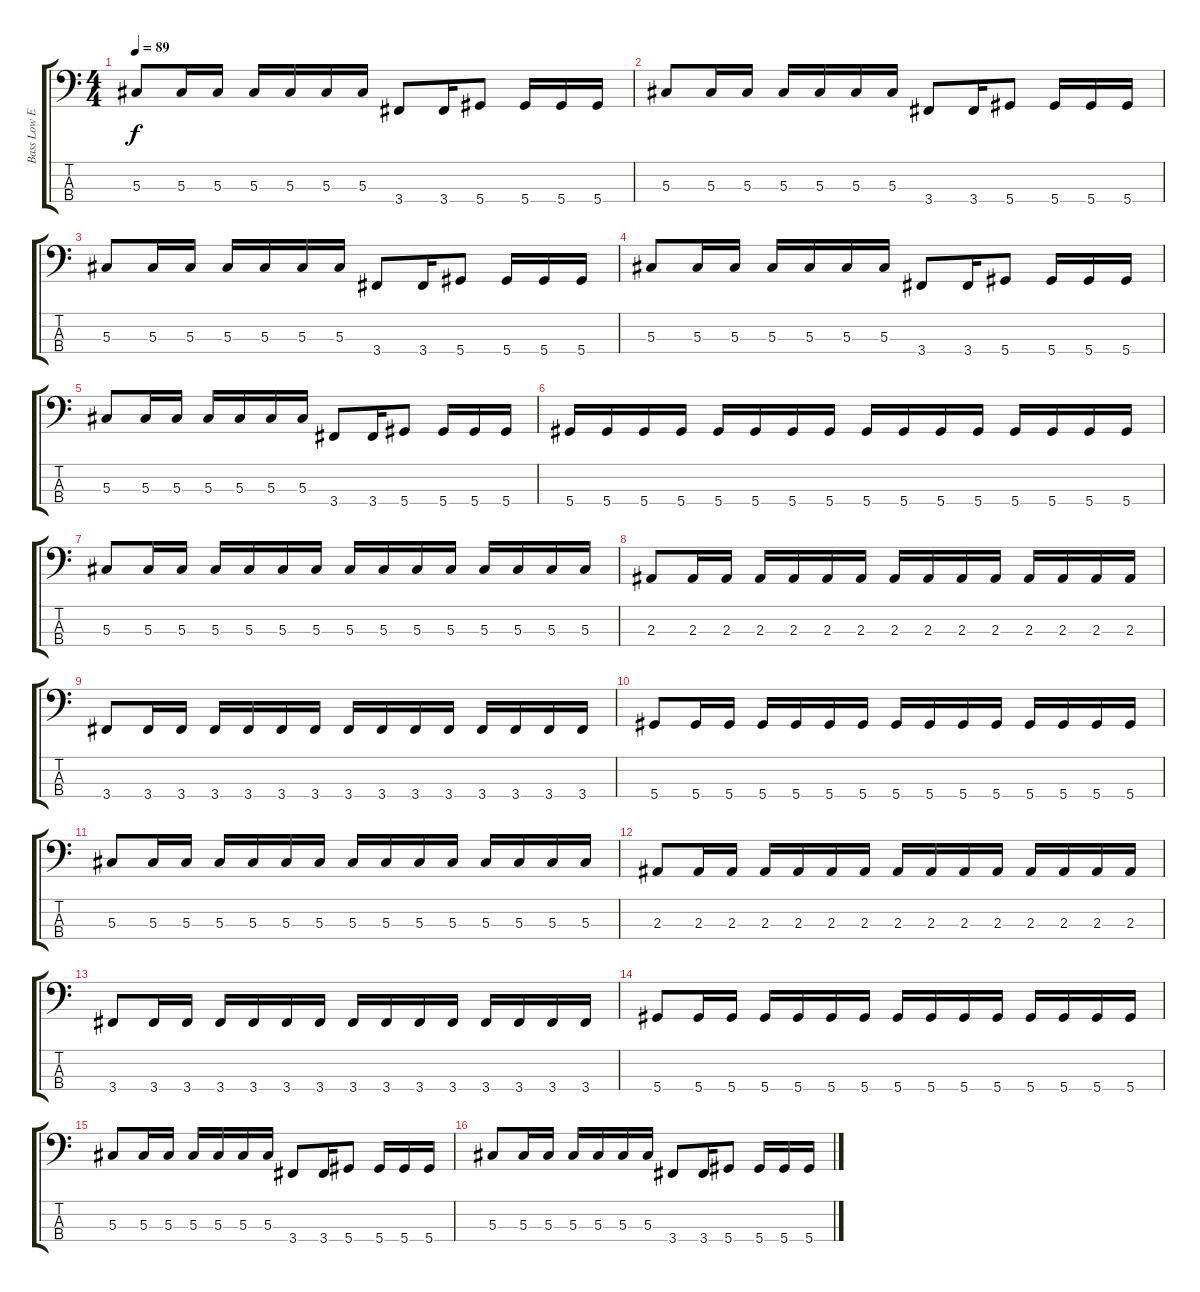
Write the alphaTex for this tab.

\track ("Bass Low End" "Bass Low E") {instrument electricbassfinger}
\staff {score tabs}
\tuning (Gb2 Db2 Ab1 Eb1) {hide}
\ts (4 4)
\tempo 89
\clef f4
\ks c
5.3.8{dy f} 5.3.16 5.3.16 5.3.16 5.3.16 5.3.16 5.3.16 3.4.8 3.4.16 5.4.8 5.4.16 5.4.16 5.4.16 |
5.3.8 5.3.16 5.3.16 5.3.16 5.3.16 5.3.16 5.3.16 3.4.8 3.4.16 5.4.8 5.4.16 5.4.16 5.4.16 |
5.3.8 5.3.16 5.3.16 5.3.16 5.3.16 5.3.16 5.3.16 3.4.8 3.4.16 5.4.8 5.4.16 5.4.16 5.4.16 |
5.3.8 5.3.16 5.3.16 5.3.16 5.3.16 5.3.16 5.3.16 3.4.8 3.4.16 5.4.8 5.4.16 5.4.16 5.4.16 |
5.3.8 5.3.16 5.3.16 5.3.16 5.3.16 5.3.16 5.3.16 3.4.8 3.4.16 5.4.8 5.4.16 5.4.16 5.4.16 |
5.4.16 5.4.16 5.4.16 5.4.16 5.4.16 5.4.16 5.4.16 5.4.16 5.4.16 5.4.16 5.4.16 5.4.16 5.4.16 5.4.16 5.4.16 5.4.16 |
5.3.8 5.3.16 5.3.16 5.3.16 5.3.16 5.3.16 5.3.16 5.3.16 5.3.16 5.3.16 5.3.16 5.3.16 5.3.16 5.3.16 5.3.16 |
2.3.8 2.3.16 2.3.16 2.3.16 2.3.16 2.3.16 2.3.16 2.3.16 2.3.16 2.3.16 2.3.16 2.3.16 2.3.16 2.3.16 2.3.16 |
3.4.8 3.4.16 3.4.16 3.4.16 3.4.16 3.4.16 3.4.16 3.4.16 3.4.16 3.4.16 3.4.16 3.4.16 3.4.16 3.4.16 3.4.16 |
5.4.8 5.4.16 5.4.16 5.4.16 5.4.16 5.4.16 5.4.16 5.4.16 5.4.16 5.4.16 5.4.16 5.4.16 5.4.16 5.4.16 5.4.16 |
5.3.8 5.3.16 5.3.16 5.3.16 5.3.16 5.3.16 5.3.16 5.3.16 5.3.16 5.3.16 5.3.16 5.3.16 5.3.16 5.3.16 5.3.16 |
2.3.8 2.3.16 2.3.16 2.3.16 2.3.16 2.3.16 2.3.16 2.3.16 2.3.16 2.3.16 2.3.16 2.3.16 2.3.16 2.3.16 2.3.16 |
3.4.8 3.4.16 3.4.16 3.4.16 3.4.16 3.4.16 3.4.16 3.4.16 3.4.16 3.4.16 3.4.16 3.4.16 3.4.16 3.4.16 3.4.16 |
5.4.8 5.4.16 5.4.16 5.4.16 5.4.16 5.4.16 5.4.16 5.4.16 5.4.16 5.4.16 5.4.16 5.4.16 5.4.16 5.4.16 5.4.16 |
5.3.8 5.3.16 5.3.16 5.3.16 5.3.16 5.3.16 5.3.16 3.4.8 3.4.16 5.4.8 5.4.16 5.4.16 5.4.16 |
5.3.8 5.3.16 5.3.16 5.3.16 5.3.16 5.3.16 5.3.16 3.4.8 3.4.16 5.4.8 5.4.16 5.4.16 5.4.16
